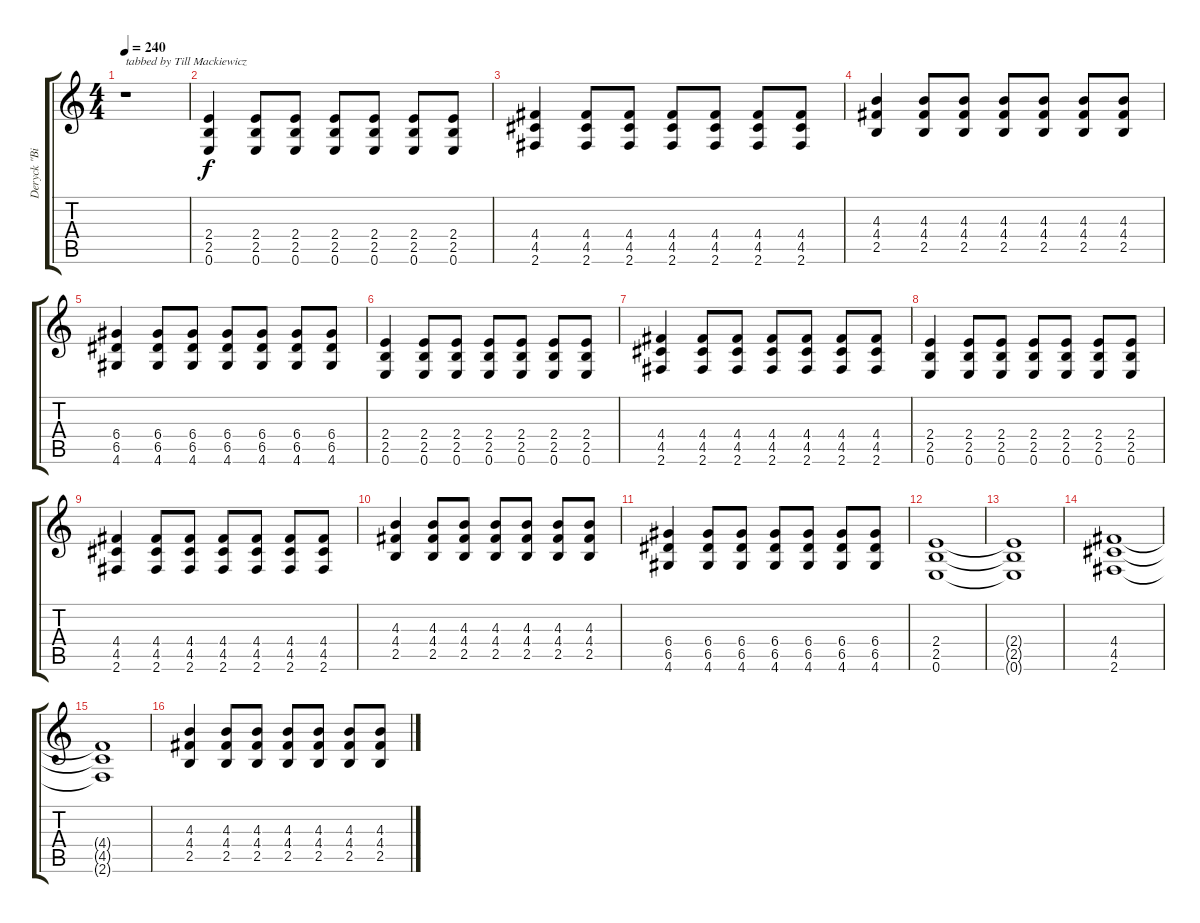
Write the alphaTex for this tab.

\track ("Deryck \"Bizzy D\" Whibley" "Deryck \"Bi") {instrument distortionguitar}
\staff {score tabs}
\tuning (E4 B3 G3 D3 A2 E2) {hide}
\ts (4 4)
\tempo 240
\clef g2
\ks c
r.1{txt "tabbed by Till Mackiewicz" dy f instrument distortionguitar} |
(2.4 2.5 0.6).4 (2.4 2.5 0.6).8 (2.4 2.5 0.6).8 (2.4 2.5 0.6).8 (2.4 2.5 0.6).8 (2.4 2.5 0.6).8 (2.4 2.5 0.6).8 |
(4.4 4.5 2.6).4 (4.4 4.5 2.6).8 (4.4 4.5 2.6).8 (4.4 4.5 2.6).8 (4.4 4.5 2.6).8 (4.4 4.5 2.6).8 (4.4 4.5 2.6).8 |
(4.3 4.4 2.5).4 (4.3 4.4 2.5).8 (4.3 4.4 2.5).8 (4.3 4.4 2.5).8 (4.3 4.4 2.5).8 (4.3 4.4 2.5).8 (4.3 4.4 2.5).8 |
(6.4 6.5 4.6).4 (6.4 6.5 4.6).8 (6.4 6.5 4.6).8 (6.4 6.5 4.6).8 (6.4 6.5 4.6).8 (6.4 6.5 4.6).8 (6.4 6.5 4.6).8 |
(2.4 2.5 0.6).4 (2.4 2.5 0.6).8 (2.4 2.5 0.6).8 (2.4 2.5 0.6).8 (2.4 2.5 0.6).8 (2.4 2.5 0.6).8 (2.4 2.5 0.6).8 |
(4.4 4.5 2.6).4 (4.4 4.5 2.6).8 (4.4 4.5 2.6).8 (4.4 4.5 2.6).8 (4.4 4.5 2.6).8 (4.4 4.5 2.6).8 (4.4 4.5 2.6).8 |
(2.4 2.5 0.6).4 (2.4 2.5 0.6).8 (2.4 2.5 0.6).8 (2.4 2.5 0.6).8 (2.4 2.5 0.6).8 (2.4 2.5 0.6).8 (2.4 2.5 0.6).8 |
(4.4 4.5 2.6).4 (4.4 4.5 2.6).8 (4.4 4.5 2.6).8 (4.4 4.5 2.6).8 (4.4 4.5 2.6).8 (4.4 4.5 2.6).8 (4.4 4.5 2.6).8 |
(4.3 4.4 2.5).4 (4.3 4.4 2.5).8 (4.3 4.4 2.5).8 (4.3 4.4 2.5).8 (4.3 4.4 2.5).8 (4.3 4.4 2.5).8 (4.3 4.4 2.5).8 |
(6.4 6.5 4.6).4 (6.4 6.5 4.6).8 (6.4 6.5 4.6).8 (6.4 6.5 4.6).8 (6.4 6.5 4.6).8 (6.4 6.5 4.6).8 (6.4 6.5 4.6).8 |
(2.4 2.5 0.6).1 |
(2.4{t} 2.5{t} 0.6{t}).1 |
(4.4 4.5 2.6).1 |
(4.4{t} 4.5{t} 2.6{t}).1 |
(4.3 4.4 2.5).4 (4.3 4.4 2.5).8 (4.3 4.4 2.5).8 (4.3 4.4 2.5).8 (4.3 4.4 2.5).8 (4.3 4.4 2.5).8 (4.3 4.4 2.5).8
